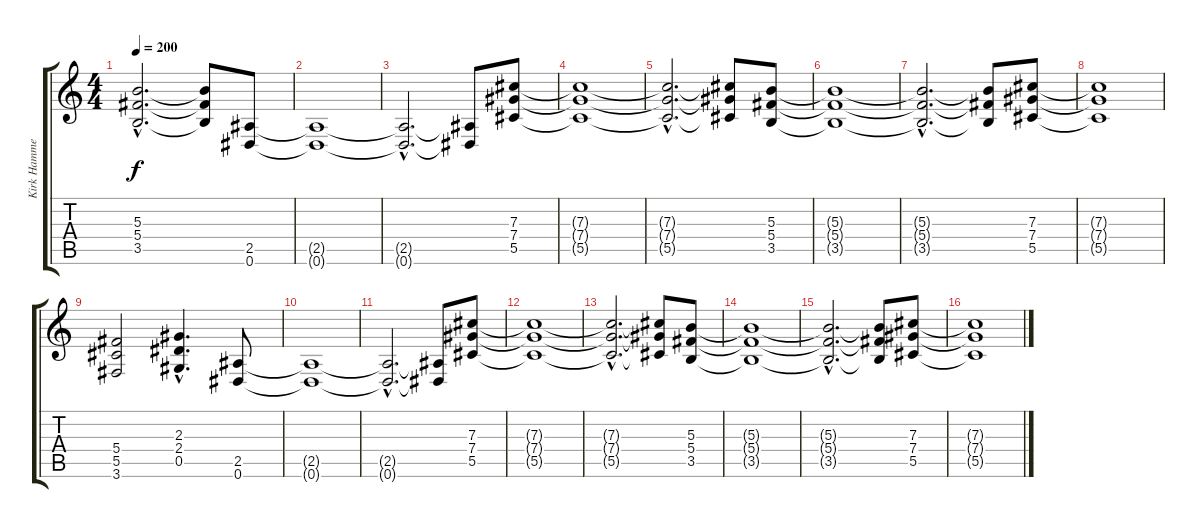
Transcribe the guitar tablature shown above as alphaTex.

\track ("Kirk Hammett" "Kirk Hamme") {instrument distortionguitar}
\staff {score tabs}
\tuning (Eb4 Bb3 Gb3 Db3 Ab2 Eb2) {hide}
\ts (4 4)
\tempo 200
\clef g2
\ks c
(5.3{hac t} 5.4{hac t} 3.5{hac t}).2{d dy f} (5.3{t} 5.4{t} 3.5{t}).8 (2.5 0.6).8 |
(2.5{t} 0.6{t}).1 |
(2.5{hac t} 0.6{hac t}).2{d} (2.5{t} 0.6{t}).8 (7.3 7.4 5.5).8 |
(7.3{t} 7.4{t} 5.5{t}).1 |
(7.3{hac t} 7.4{hac t} 5.5{hac t}).2{d} (7.3{t} 7.4{t} 5.5{t}).8 (5.3 5.4 3.5).8 |
(5.3{t} 5.4{t} 3.5{t}).1 |
(5.3{hac t} 5.4{hac t} 3.5{hac t}).2{d} (5.3{t} 5.4{t} 3.5{t}).8 (7.3 7.4 5.5).8 |
(7.3{t} 7.4{t} 5.5{t}).1 |
(5.4 5.5 3.6).2 (2.3{hac} 2.4{hac} 0.5{hac}).4{d} (2.5 0.6).8 |
(2.5{t} 0.6{t}).1 |
(2.5{hac t} 0.6{hac t}).2{d} (2.5{t} 0.6{t}).8 (7.3 7.4 5.5).8 |
(7.3{t} 7.4{t} 5.5{t}).1 |
(7.3{hac t} 7.4{hac t} 5.5{hac t}).2{d} (7.3{t} 7.4{t} 5.5{t}).8 (5.3 5.4 3.5).8 |
(5.3{t} 5.4{t} 3.5{t}).1 |
(5.3{hac t} 5.4{hac t} 3.5{hac t}).2{d} (5.3{t} 5.4{t} 3.5{t}).8 (7.3 7.4 5.5).8 |
(7.3{t} 7.4{t} 5.5{t}).1
